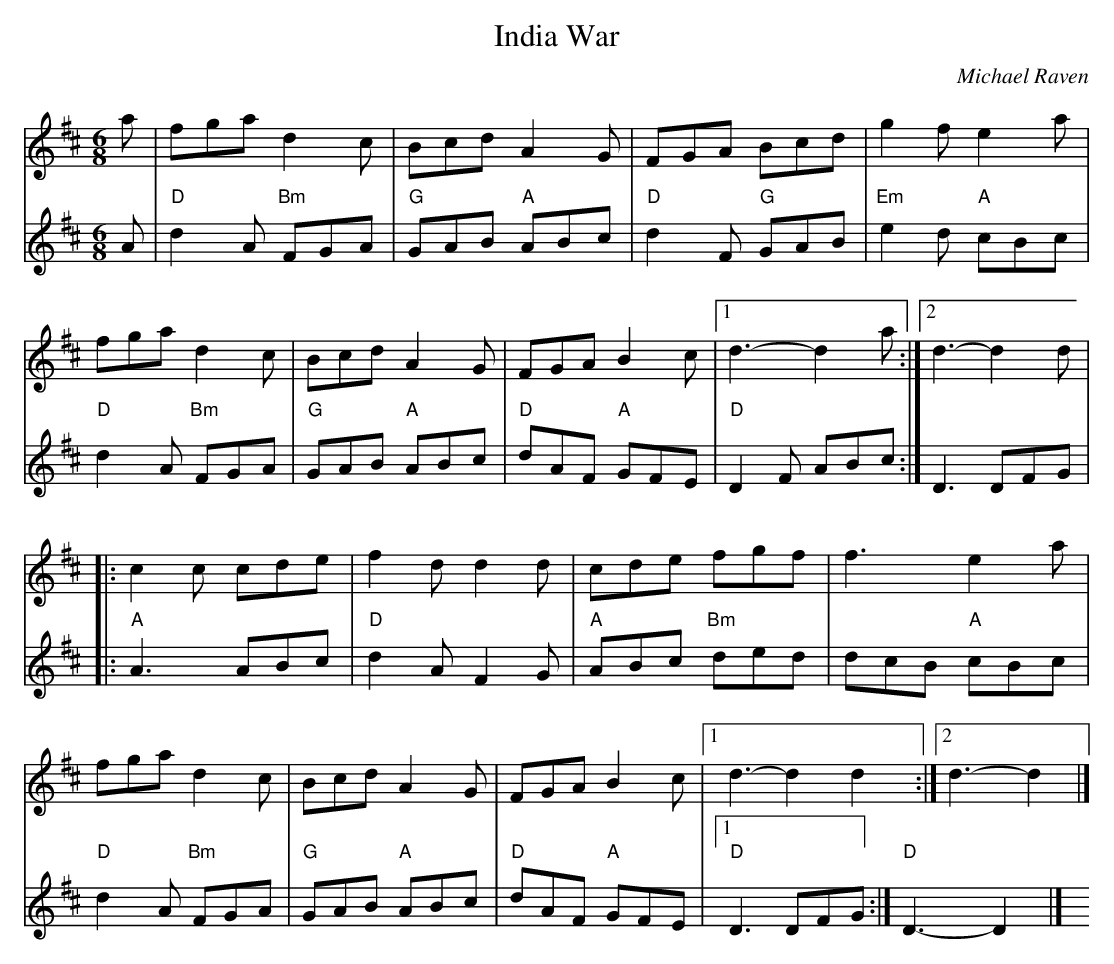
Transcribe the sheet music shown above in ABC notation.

X:1
T: India War
C: Michael Raven
M: 6/8
K: D
V: 1 clef=treble
V: 2 clef=treble
V:1
a | fga d2c | Bcd A2G | FGA Bcd | g2f e2a |
V:2
A | "D"d2A "Bm"FGA | "G"GAB "A"ABc | "D"d2F "G"GAB | "Em"e2d "A"cBc |
V:1
fga d2c | Bcd A2G | FGA B2c |1 d3-d2 a :|2 d3-d2 d |
V:2
"D"d2A "Bm"FGA | "G"GAB "A"ABc | "D"dAF "A"GFE | "D"D2F ABc :| D3 DFG|
V:1
|: c2c cde | f2d d2d | cde fgf | f3 e2 a |
V:2
|: "A"A3  ABc |  "D"d2A F2G | "A"ABc "Bm"ded | dcB "A"cBc |
V:1
fga d2c | Bcd A2G | FGA B2c |1 d3-d2 d2 :|2 d3-d2 |]
V:2
"D"d2A "Bm"FGA | "G"GAB "A"ABc | "D"dAF "A"GFE |1 "D"D3 DFG :| "D"D3-D2 |]
